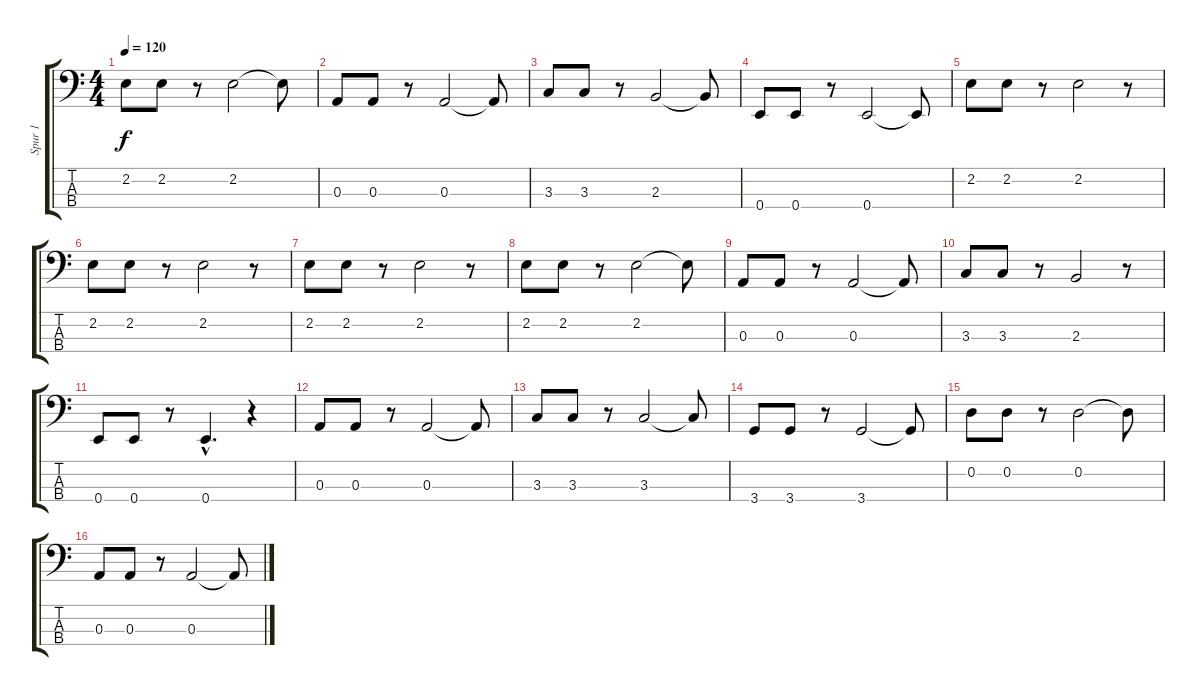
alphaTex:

\track ("Spur 1" "Spur 1") {instrument synthbass1}
\staff {score tabs}
\tuning (G2 D2 A1 E1) {hide}
\ts (4 4)
\tempo 120
\clef f4
\ks c
2.2.8{dy f} 2.2.8 r.8 2.2.2 2.2{t}.8 |
0.3.8 0.3.8 r.8 0.3.2 0.3{t}.8 |
3.3.8 3.3.8 r.8 2.3.2 2.3{t}.8 |
0.4.8 0.4.8 r.8 0.4.2 0.4{t}.8 |
2.2.8 2.2.8 r.8 2.2.2 r.8 |
2.2.8 2.2.8 r.8 2.2.2 r.8 |
2.2.8 2.2.8 r.8 2.2.2 r.8 |
2.2.8 2.2.8 r.8 2.2.2 2.2{t}.8 |
0.3.8 0.3.8 r.8 0.3.2 0.3{t}.8 |
3.3.8 3.3.8 r.8 2.3.2 r.8 |
0.4.8 0.4.8 r.8 0.4{hac}.4{d} r.4 |
0.3.8 0.3.8 r.8 0.3.2 0.3{t}.8 |
3.3.8 3.3.8 r.8 3.3.2 3.3{t}.8 |
3.4.8 3.4.8 r.8 3.4.2 3.4{t}.8 |
0.2.8 0.2.8 r.8 0.2.2 0.2{t}.8 |
0.3.8 0.3.8 r.8 0.3.2 0.3{t}.8
